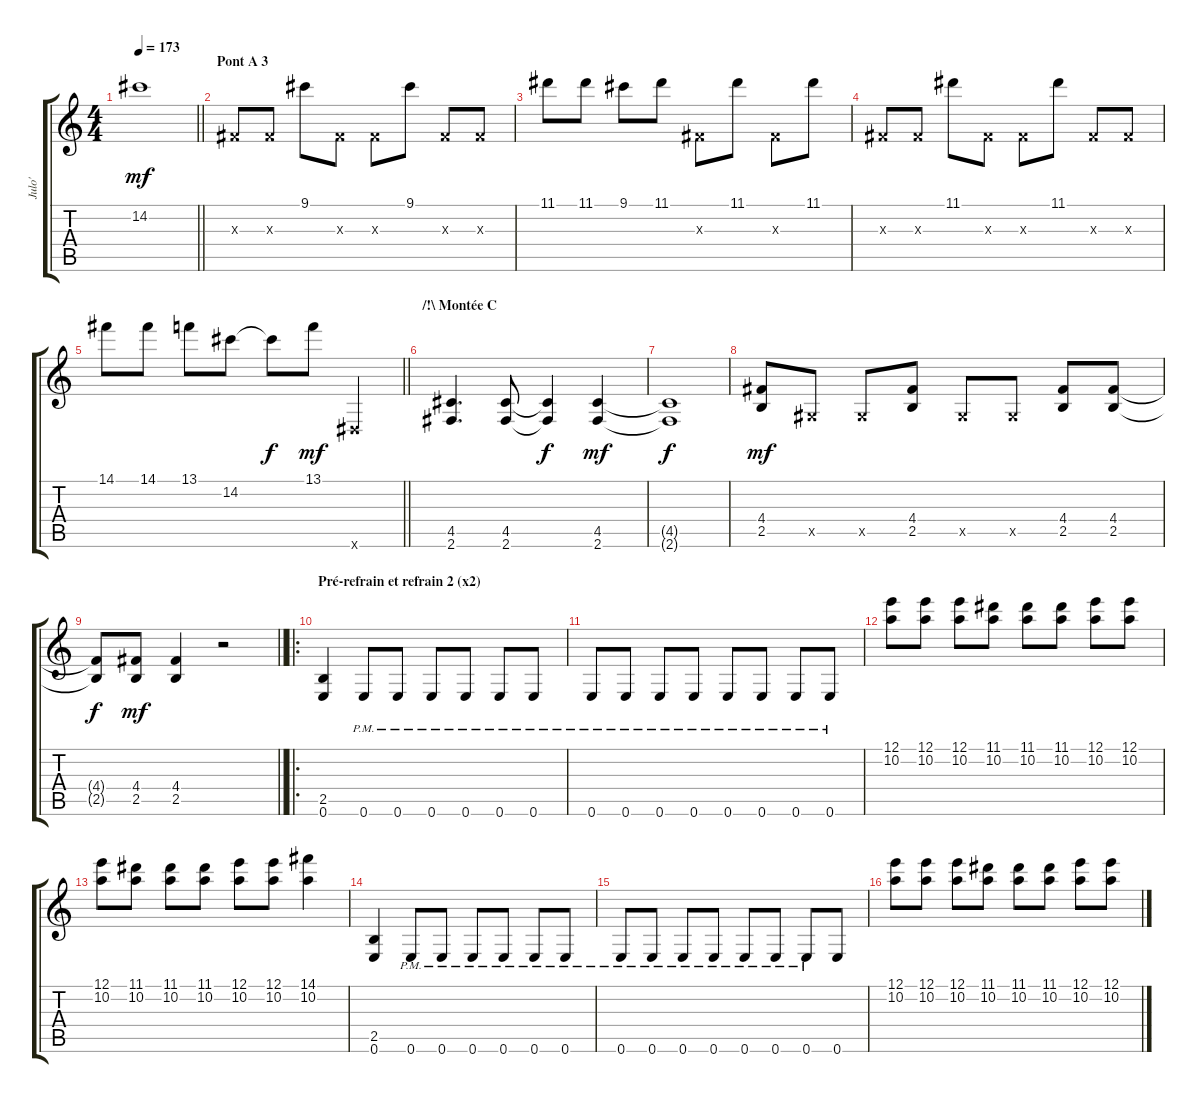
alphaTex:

\track ("Julo'" "Julo'") {instrument distortionguitar}
\staff {score tabs}
\tuning (E4 B3 G3 D3 A2 E2) {hide}
\ts (4 4)
\tempo 173
\clef g2
\barLineRight lightlight
\ks c
14.2.1{dy mf} |
\section ("" "Pont A 3")
-1.3{x}.8{volume 13} -1.3{x}.8 9.1.8 -1.3{x}.8 -1.3{x}.8 9.1.8 -1.3{x}.8 -1.3{x}.8 |
11.1.8 11.1.8 9.1.8 11.1.8 -1.3{x}.8 11.1.8 -1.3{x}.8 11.1.8 |
-1.3{x}.8 -1.3{x}.8 11.1.8 -1.3{x}.8 -1.3{x}.8 11.1.8 -1.3{x}.8 -1.3{x}.8 |
\barLineRight lightlight
14.1.8 14.1.8 13.1.8 14.2.8 14.2{t}.8{dy f} 13.1.8{dy mf} -1.6{x}.4 |
\section ("" "/!\\ Montée C")
(4.5 2.6).4{d} (4.5 2.6).8 (4.5{t} 2.6{t}).4{dy f} (4.5 2.6).4{dy mf} |
(4.5{t} 2.6{t}).1{dy f} |
(4.4 2.5).8{dy mf} -1.5{x}.8 -1.5{x}.8 (4.4 2.5).8 -1.5{x}.8 -1.5{x}.8 (4.4 2.5).8 (4.4 2.5).8 |
\barLineRight lightlight
(4.4{t} 2.5{t}).8{dy f} (4.4 2.5).8{dy mf} (4.4 2.5).4 r.2 |
\ro
\section ("" "Pré-refrain et refrain 2 (x2)")
(2.5 0.6).4 0.6{pm}.8 0.6{pm}.8 0.6{pm}.8 0.6{pm}.8 0.6{pm}.8 0.6{pm}.8 |
0.6{pm}.8 0.6{pm}.8 0.6{pm}.8 0.6{pm}.8 0.6{pm}.8 0.6{pm}.8 0.6{pm}.8 0.6{pm}.8 |
(12.1 10.2).8 (12.1 10.2).8 (12.1 10.2).8 (11.1 10.2).8 (11.1 10.2).8 (11.1 10.2).8 (12.1 10.2).8 (12.1 10.2).8 |
(12.1 10.2).8 (11.1 10.2).8 (11.1 10.2).8 (11.1 10.2).8 (12.1 10.2).8 (12.1 10.2).8 (14.1 10.2).4 |
(2.5 0.6).4 0.6{pm}.8 0.6{pm}.8 0.6{pm}.8 0.6{pm}.8 0.6{pm}.8 0.6{pm}.8 |
0.6{pm}.8 0.6{pm}.8 0.6{pm}.8 0.6{pm}.8 0.6{pm}.8 0.6{pm}.8 0.6{pm}.8 0.6.8 |
(12.1 10.2).8 (12.1 10.2).8 (12.1 10.2).8 (11.1 10.2).8 (11.1 10.2).8 (11.1 10.2).8 (12.1 10.2).8 (12.1 10.2).8
